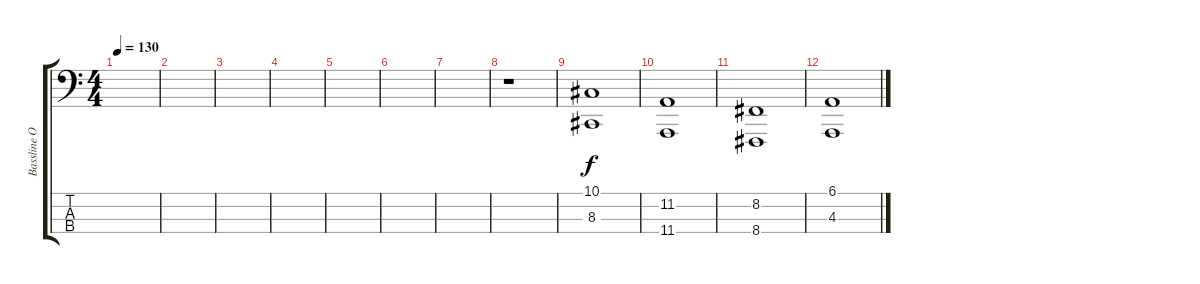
\track ("Bassline Overdub" "Bassline O") {instrument lead2sawtooth}
\staff {score tabs}
\tuning (Eb2 Bb1 F1 Bb0) {hide}
\ts (4 4)
\tempo 130
\clef f4
\ks c
|
|
|
|
|
|
|
r.1{volume 3} |
(10.1 8.3).1{volume 16} |
(11.2 11.4).1 |
(8.2 8.4).1 |
(6.1 4.3).1
